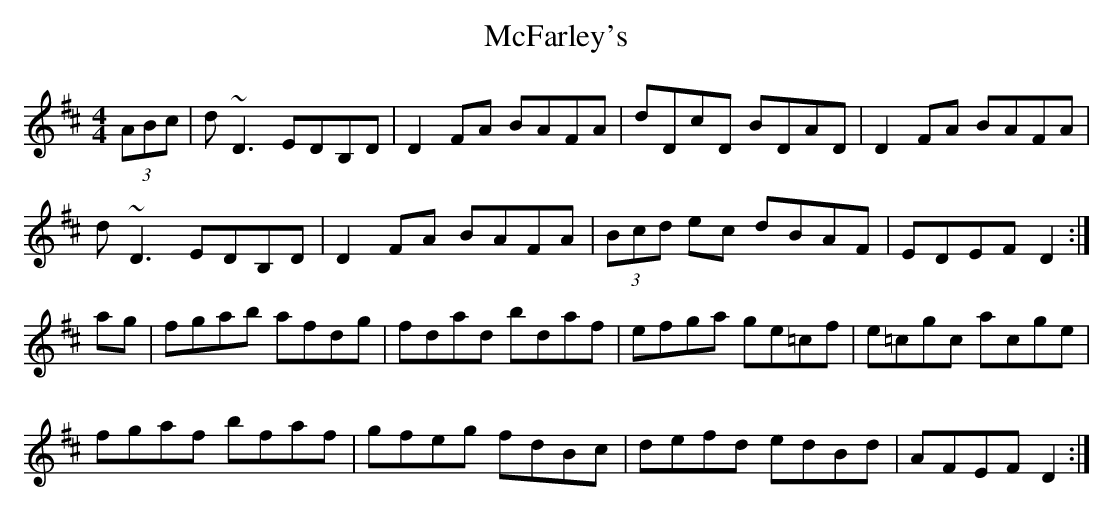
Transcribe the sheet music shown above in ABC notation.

X:1
T:McFarley's
M:4/4
L:1/8
K:D
(3ABc|d~D3 EDB,D|D2FA BAFA|dDcD BDAD|D2FA BAFA|
d~D3 EDB,D|D2FA BAFA|(3Bcd ec dBAF|EDEF D2:|
ag|fgab afdg|fdad bdaf|efga ge=cf|e=cgc acge|
fgaf bfaf|gfeg fdBc|defd edBd|AFEF D2:|
